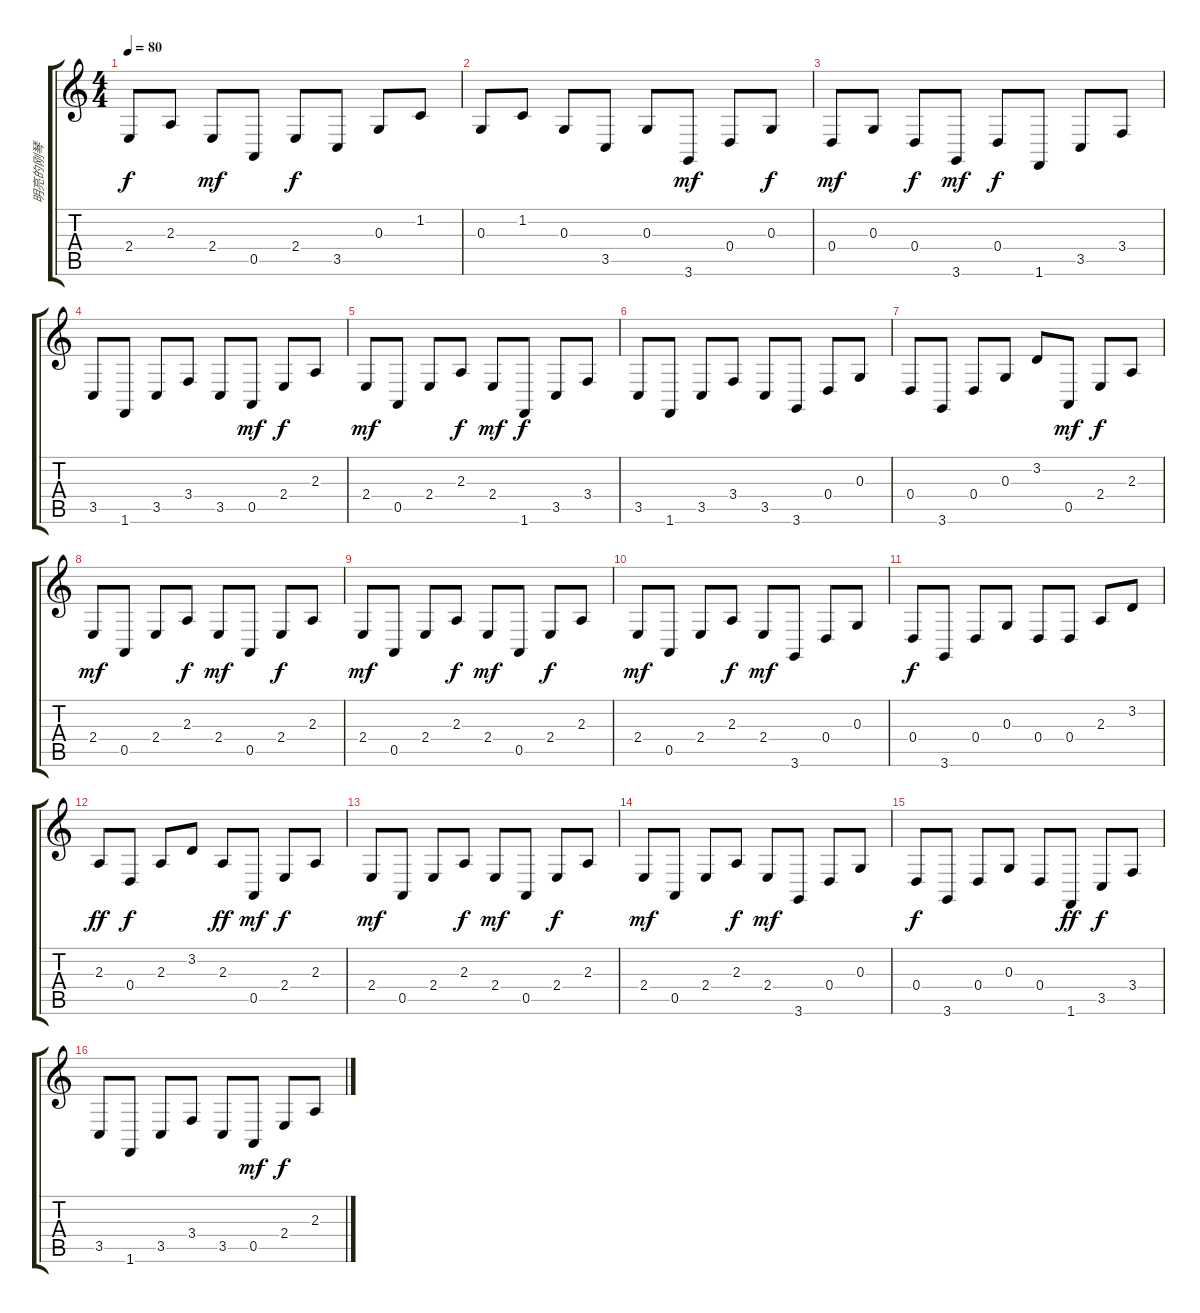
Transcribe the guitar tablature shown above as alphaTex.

\track ("明亮的刚琴 " "明亮的刚琴 ") {instrument brightacousticpiano}
\staff {score tabs}
\tuning (E4 B3 G3 D3 A2 E2) {hide}
\ts (4 4)
\tempo 80
\clef g2
\ks c
2.4.8{dy f} 2.3.8 2.4.8{dy mf} 0.5.8 2.4.8{dy f} 3.5.8 0.3.8 1.2.8 |
0.3.8 1.2.8 0.3.8 3.5.8 0.3.8 3.6.8{dy mf} 0.4.8 0.3.8{dy f} |
0.4.8{dy mf} 0.3.8 0.4.8{dy f} 3.6.8{dy mf} 0.4.8{dy f} 1.6.8 3.5.8 3.4.8 |
3.5.8 1.6.8 3.5.8 3.4.8 3.5.8 0.5.8{dy mf} 2.4.8{dy f} 2.3.8 |
2.4.8{dy mf} 0.5.8 2.4.8 2.3.8{dy f} 2.4.8{dy mf} 1.6.8{dy f} 3.5.8 3.4.8 |
3.5.8 1.6.8 3.5.8 3.4.8 3.5.8 3.6.8 0.4.8 0.3.8 |
0.4.8 3.6.8 0.4.8 0.3.8 3.2.8 0.5.8{dy mf} 2.4.8{dy f} 2.3.8 |
2.4.8{dy mf} 0.5.8 2.4.8 2.3.8{dy f} 2.4.8{dy mf} 0.5.8 2.4.8{dy f} 2.3.8 |
2.4.8{dy mf} 0.5.8 2.4.8 2.3.8{dy f} 2.4.8{dy mf} 0.5.8 2.4.8{dy f} 2.3.8 |
2.4.8{dy mf} 0.5.8 2.4.8 2.3.8{dy f} 2.4.8{dy mf} 3.6.8 0.4.8 0.3.8 |
0.4.8{dy f} 3.6.8 0.4.8 0.3.8 0.4.8 0.4.8 2.3.8 3.2.8 |
2.3.8{dy ff} 0.4.8{dy f} 2.3.8 3.2.8 2.3.8{dy ff} 0.5.8{dy mf} 2.4.8{dy f} 2.3.8 |
2.4.8{dy mf} 0.5.8 2.4.8 2.3.8{dy f} 2.4.8{dy mf} 0.5.8 2.4.8{dy f} 2.3.8 |
2.4.8{dy mf} 0.5.8 2.4.8 2.3.8{dy f} 2.4.8{dy mf} 3.6.8 0.4.8 0.3.8 |
0.4.8{dy f} 3.6.8 0.4.8 0.3.8 0.4.8 1.6.8{dy ff} 3.5.8{dy f} 3.4.8 |
3.5.8 1.6.8 3.5.8 3.4.8 3.5.8 0.5.8{dy mf} 2.4.8{dy f} 2.3.8
